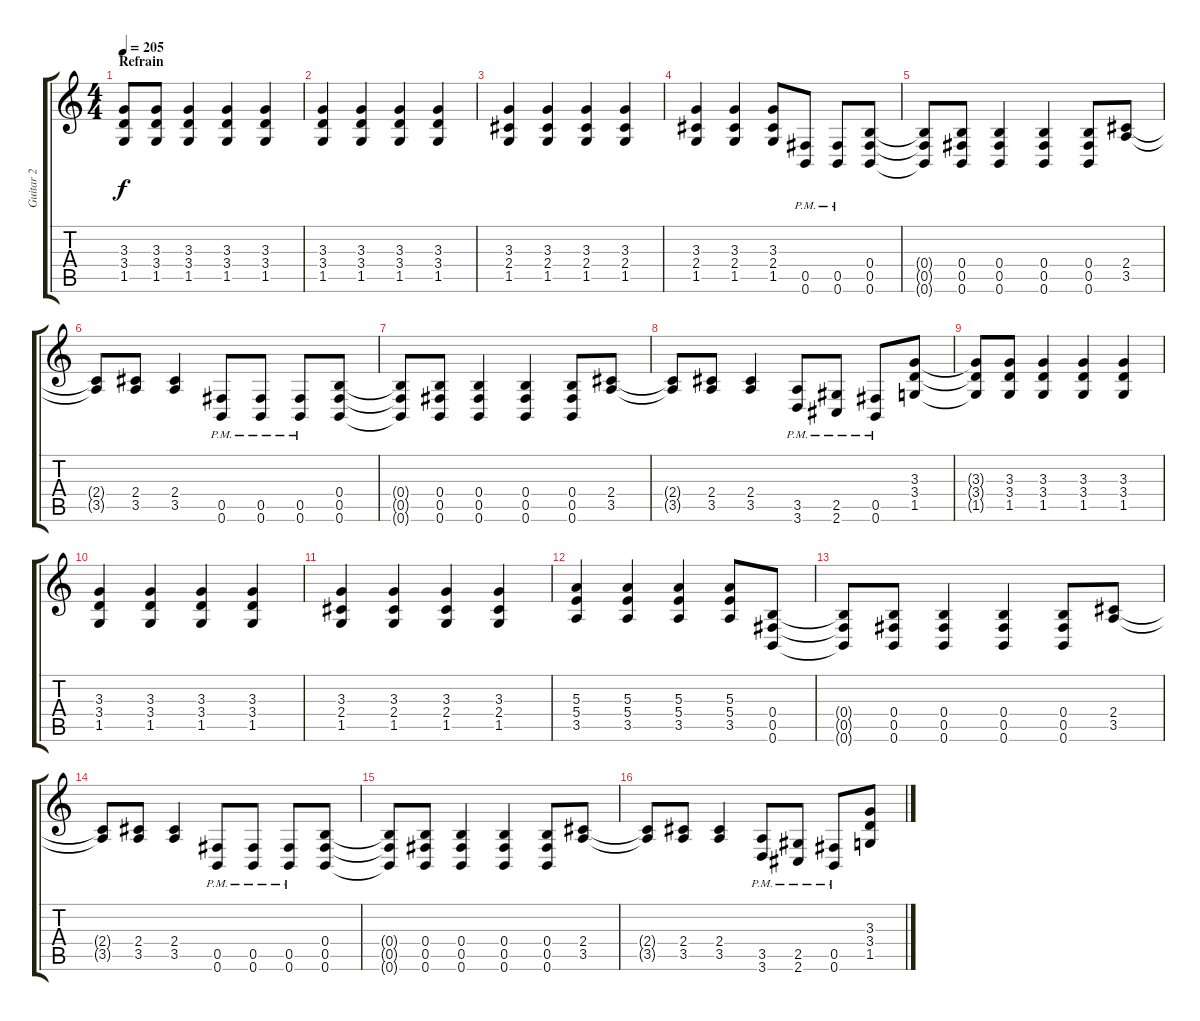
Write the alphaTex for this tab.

\track ("Guitar 2" "Guitar 2") {instrument overdrivenguitar}
\staff {score tabs}
\tuning (Db4 Ab3 E3 B2 Gb2 B1) {hide}
\ts (4 4)
\section ("" "Refrain")
\tempo 205
\clef g2
\ks c
(3.3{t} 3.4{t} 1.5{t}).8{dy f} (3.3 3.4 1.5).8 (3.3 3.4 1.5).4 (3.3 3.4 1.5).4 (3.3 3.4 1.5).4 |
(3.3 3.4 1.5).4 (3.3 3.4 1.5).4 (3.3 3.4 1.5).4 (3.3 3.4 1.5).4 |
(3.3 2.4 1.5).4 (3.3 2.4 1.5).4 (3.3 2.4 1.5).4 (3.3 2.4 1.5).4 |
(3.3 2.4 1.5).4 (3.3 2.4 1.5).4 (3.3 2.4 1.5).8 (0.5{pm} 0.6{pm}).8 (0.5{pm} 0.6{pm}).8 (0.4 0.5 0.6).8 |
(0.4{t} 0.5{t} 0.6{t}).8 (0.4 0.5 0.6).8 (0.4 0.5 0.6).4 (0.4 0.5 0.6).4 (0.4 0.5 0.6).8 (2.4 3.5).8 |
(2.4{t} 3.5{t}).8 (2.4 3.5).8 (2.4 3.5).4 (0.5{pm} 0.6{pm}).8 (0.5{pm} 0.6{pm}).8 (0.5{pm} 0.6{pm}).8 (0.4 0.5 0.6).8 |
(0.4{t} 0.5{t} 0.6{t}).8 (0.4 0.5 0.6).8 (0.4 0.5 0.6).4 (0.4 0.5 0.6).4 (0.4 0.5 0.6).8 (2.4 3.5).8 |
(2.4{t} 3.5{t}).8 (2.4 3.5).8 (2.4 3.5).4 (3.5{pm} 3.6{pm}).8 (2.5{pm} 2.6{pm}).8 (0.5{pm} 0.6{pm}).8 (3.3 3.4 1.5).8 |
(3.3{t} 3.4{t} 1.5{t}).8 (3.3 3.4 1.5).8 (3.3 3.4 1.5).4 (3.3 3.4 1.5).4 (3.3 3.4 1.5).4 |
(3.3 3.4 1.5).4 (3.3 3.4 1.5).4 (3.3 3.4 1.5).4 (3.3 3.4 1.5).4 |
(3.3 2.4 1.5).4 (3.3 2.4 1.5).4 (3.3 2.4 1.5).4 (3.3 2.4 1.5).4 |
(5.3 5.4 3.5).4 (5.3 5.4 3.5).4 (5.3 5.4 3.5).4 (5.3 5.4 3.5).8 (0.4 0.5 0.6).8 |
(0.4{t} 0.5{t} 0.6{t}).8 (0.4 0.5 0.6).8 (0.4 0.5 0.6).4 (0.4 0.5 0.6).4 (0.4 0.5 0.6).8 (2.4 3.5).8 |
(2.4{t} 3.5{t}).8 (2.4 3.5).8 (2.4 3.5).4 (0.5{pm} 0.6{pm}).8 (0.5{pm} 0.6{pm}).8 (0.5{pm} 0.6{pm}).8 (0.4 0.5 0.6).8 |
(0.4{t} 0.5{t} 0.6{t}).8 (0.4 0.5 0.6).8 (0.4 0.5 0.6).4 (0.4 0.5 0.6).4 (0.4 0.5 0.6).8 (2.4 3.5).8 |
(2.4{t} 3.5{t}).8 (2.4 3.5).8 (2.4 3.5).4 (3.5{pm} 3.6{pm}).8 (2.5{pm} 2.6{pm}).8 (0.5{pm} 0.6{pm}).8 (3.3 3.4 1.5).8
